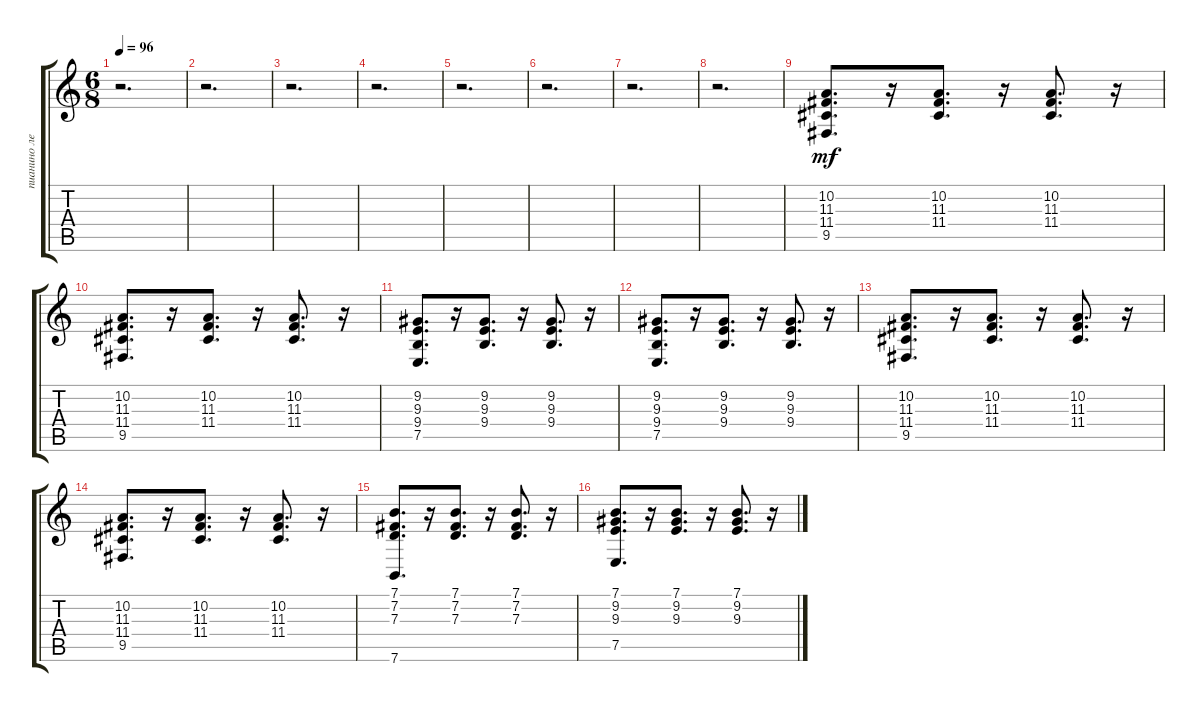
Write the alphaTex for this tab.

\track ("пианино левая рука" "пианино ле") {instrument electricgrandpiano}
\staff {score tabs}
\tuning (E4 B3 G3 D3 A2 E2) {hide}
\ts (6 8)
\tempo 96
\clef g2
\ks c
r.2{d dy f} |
r.2{d} |
r.2{d} |
r.2{d} |
r.2{d} |
r.2{d} |
r.2{d} |
r.2{d} |
(10.2 11.3 11.4 9.5).8{d dy mf} r.16 (10.2 11.3 11.4).8{d} r.16 (10.2 11.3 11.4).8{d} r.16 |
(10.2 11.3 11.4 9.5).8{d} r.16 (10.2 11.3 11.4).8{d} r.16 (10.2 11.3 11.4).8{d} r.16 |
(9.2 9.3 9.4 7.5).8{d} r.16 (9.2 9.3 9.4).8{d} r.16 (9.2 9.3 9.4).8{d} r.16 |
(9.2 9.3 9.4 7.5).8{d} r.16 (9.2 9.3 9.4).8{d} r.16 (9.2 9.3 9.4).8{d} r.16 |
(10.2 11.3 11.4 9.5).8{d} r.16 (10.2 11.3 11.4).8{d} r.16 (10.2 11.3 11.4).8{d} r.16 |
(10.2 11.3 11.4 9.5).8{d} r.16 (10.2 11.3 11.4).8{d} r.16 (10.2 11.3 11.4).8{d} r.16 |
(7.1 7.2 7.3 7.6).8{d} r.16 (7.1 7.2 7.3).8{d} r.16 (7.1 7.2 7.3).8{d} r.16 |
(7.1 9.2 9.3 7.5).8{d} r.16 (7.1 9.2 9.3).8{d} r.16 (7.1 9.2 9.3).8{d} r.16
